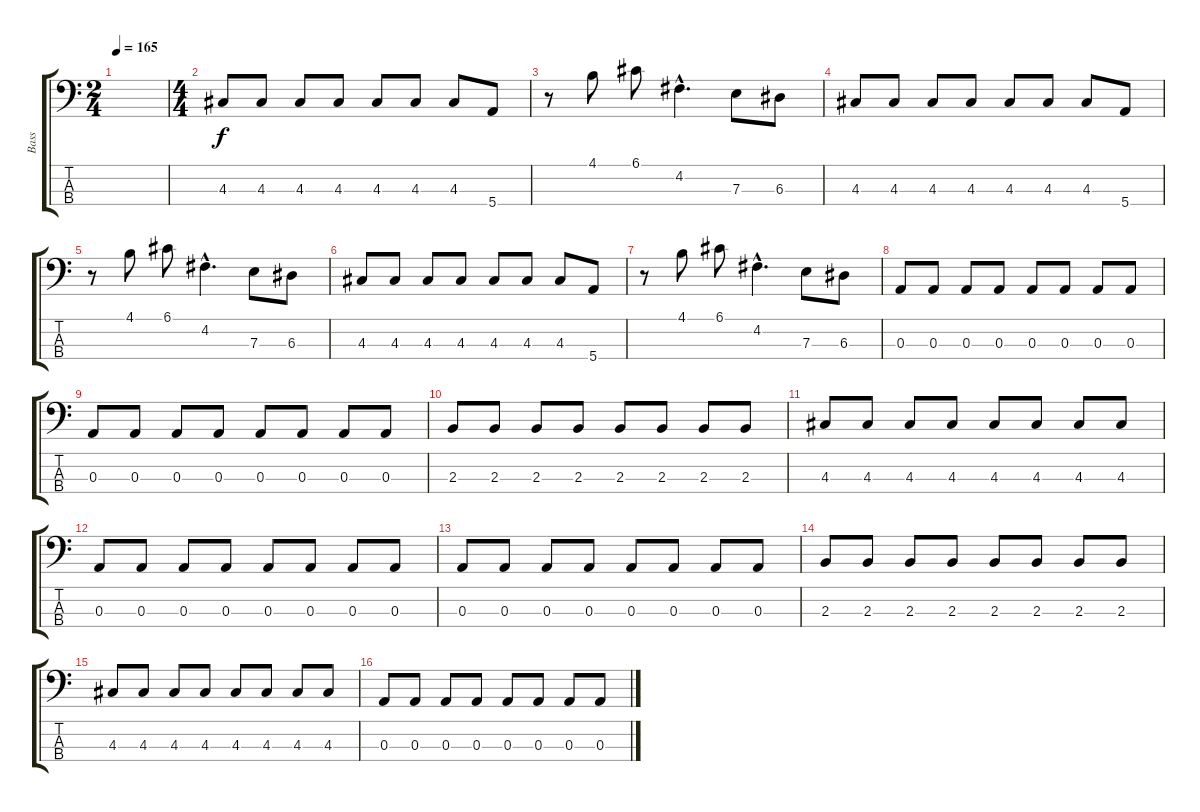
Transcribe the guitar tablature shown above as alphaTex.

\track ("Bass" "Bass") {instrument electricbassfinger}
\staff {score tabs}
\tuning (G2 D2 A1 E1) {hide}
\ts (2 4)
\tempo 165
\clef f4
\ks c
|
\ts (4 4)
4.3.8 4.3.8 4.3.8 4.3.8 4.3.8 4.3.8 4.3.8 5.4.8 |
r.8 4.1.8 6.1.8 4.2{hac}.4{d} 7.3.8 6.3.8 |
4.3.8 4.3.8 4.3.8 4.3.8 4.3.8 4.3.8 4.3.8 5.4.8 |
r.8 4.1.8 6.1.8 4.2{hac}.4{d} 7.3.8 6.3.8 |
4.3.8 4.3.8 4.3.8 4.3.8 4.3.8 4.3.8 4.3.8 5.4.8 |
r.8 4.1.8 6.1.8 4.2{hac}.4{d} 7.3.8 6.3.8 |
0.3.8 0.3.8 0.3.8 0.3.8 0.3.8 0.3.8 0.3.8 0.3.8 |
0.3.8 0.3.8 0.3.8 0.3.8 0.3.8 0.3.8 0.3.8 0.3.8 |
2.3.8 2.3.8 2.3.8 2.3.8 2.3.8 2.3.8 2.3.8 2.3.8 |
4.3.8 4.3.8 4.3.8 4.3.8 4.3.8 4.3.8 4.3.8 4.3.8 |
0.3.8 0.3.8 0.3.8 0.3.8 0.3.8 0.3.8 0.3.8 0.3.8 |
0.3.8 0.3.8 0.3.8 0.3.8 0.3.8 0.3.8 0.3.8 0.3.8 |
2.3.8 2.3.8 2.3.8 2.3.8 2.3.8 2.3.8 2.3.8 2.3.8 |
4.3.8 4.3.8 4.3.8 4.3.8 4.3.8 4.3.8 4.3.8 4.3.8 |
0.3.8 0.3.8 0.3.8 0.3.8 0.3.8 0.3.8 0.3.8 0.3.8
